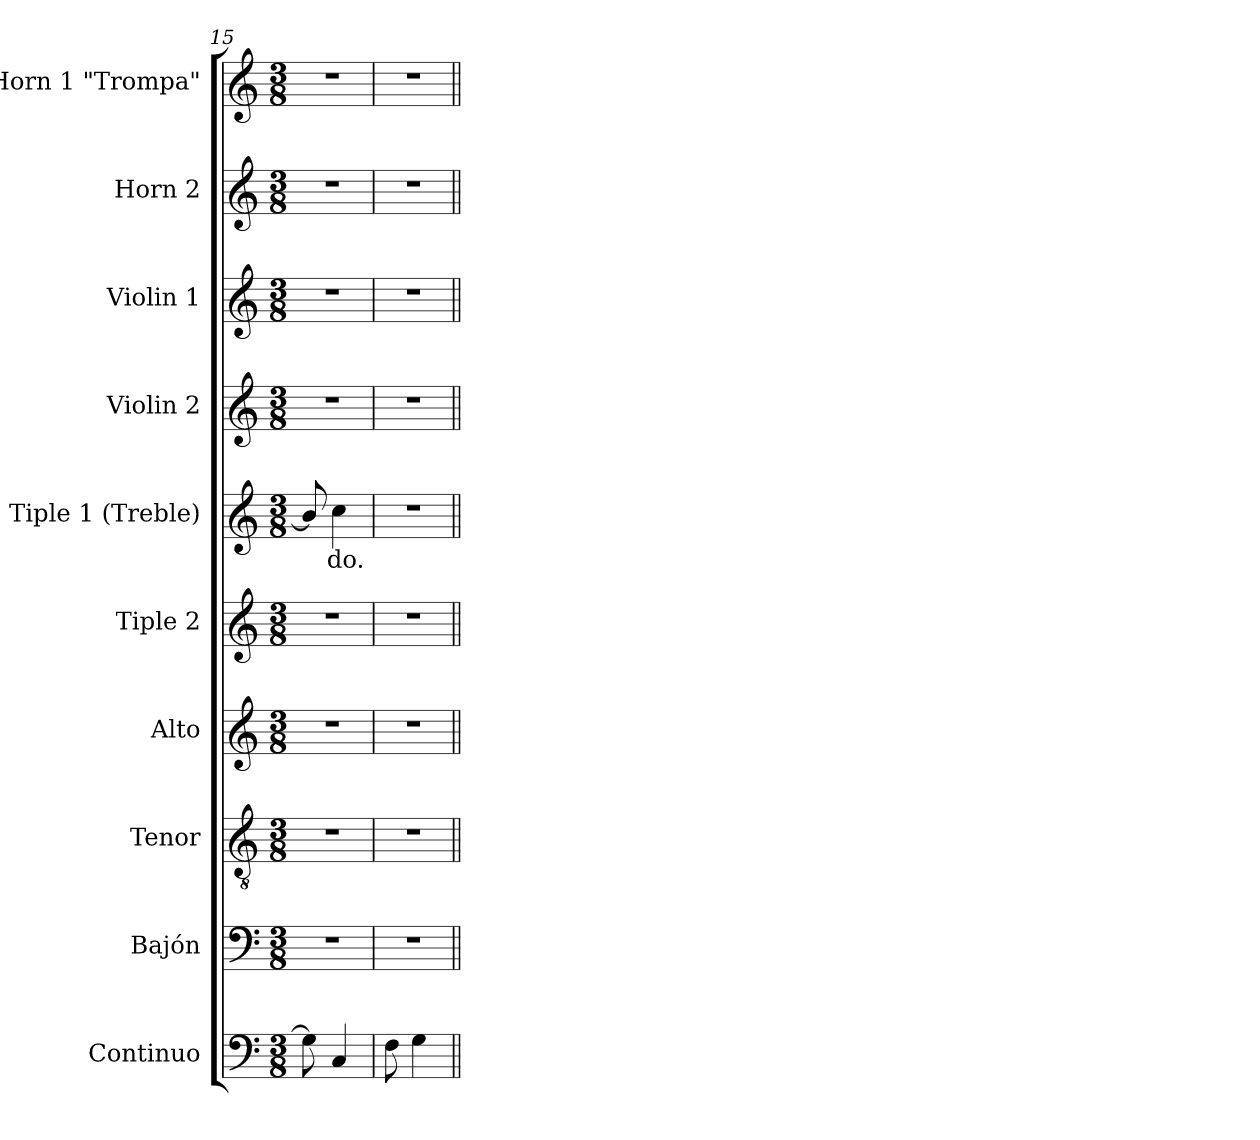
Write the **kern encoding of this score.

**kern	**kern	**kern	**kern	**kern	**kern	**text	**kern	**kern	**kern	**kern
*part10	*part9	*part8	*part7	*part6	*part5	*part5	*part4	*part3	*part2	*part1
*staff10	*staff9	*staff8	*staff7	*staff6	*staff5	*staff5	*staff4	*staff3	*staff2	*staff1
*I"Continuo	*I"Bajón	*I"Tenor	*I"Alto	*I"Tiple 2	*I"Tiple 1 (Treble)	*	*I"Violin 2	*I"Violin 1	*I"Horn 2	*I"Horn 1 "Trompa"
*I'Cont.	*	*I'T.	*I'A.	*	*	*	*I'Vln. 2	*I'Vln. 1	*I'Hn 1.	*I'Hn 1.
*clefF4	*clefF4	*clefGv2	*clefG2	*clefG2	*clefG2	*	*clefG2	*clefG2	*clefG2	*clefG2
*	*	*ITrd7c12	*	*	*	*	*	*	*ITrd7c12	*ITrd7c12
*k[]	*k[]	*k[]	*k[]	*k[]	*k[]	*	*k[]	*k[]	*k[]	*k[]
*C:	*C:	*C:	*C:	*C:	*C:	*	*C:	*C:	*C:	*C:
*M3/8	*M3/8	*M3/8	*M3/8	*M3/8	*M3/8	*	*M3/8	*M3/8	*M3/8	*M3/8
=15	=15	=15	=15	=15	=15	=15	=15	=15	=15	=15
!	!LO:N:vis=1	!LO:N:vis=1	!LO:N:vis=1	!LO:N:vis=1	!	!	!LO:N:vis=1	!LO:N:vis=1	!LO:N:vis=1	!LO:N:vis=1
8Gi\]	4.r	4.r	4.r	4.r	8bi/]	.	4.r	4.r	4.r	4.r
!	!	!	!	!	!	!LO:LY:b:color=#000000	!	!	!	!
4Ci/	.	.	.	.	4cci\	-do.	.	.	.	.
=16	=16	=16	=16	=16	=16	=16	=16	=16	=16	=16
!	!LO:N:vis=1	!LO:N:vis=1	!LO:N:vis=1	!LO:N:vis=1	!LO:N:vis=1	!	!LO:N:vis=1	!LO:N:vis=1	!LO:N:vis=1	!LO:N:vis=1
8Fi\	4.r	4.r	4.r	4.r	4.r	.	4.r	4.r	4.r	4.r
4Gi\	.	.	.	.	.	.	.	.	.	.
=||	=||	=||	=||	=||	=||	=||	=||	=||	=||	=||
*-	*-	*-	*-	*-	*-	*-	*-	*-	*-	*-
